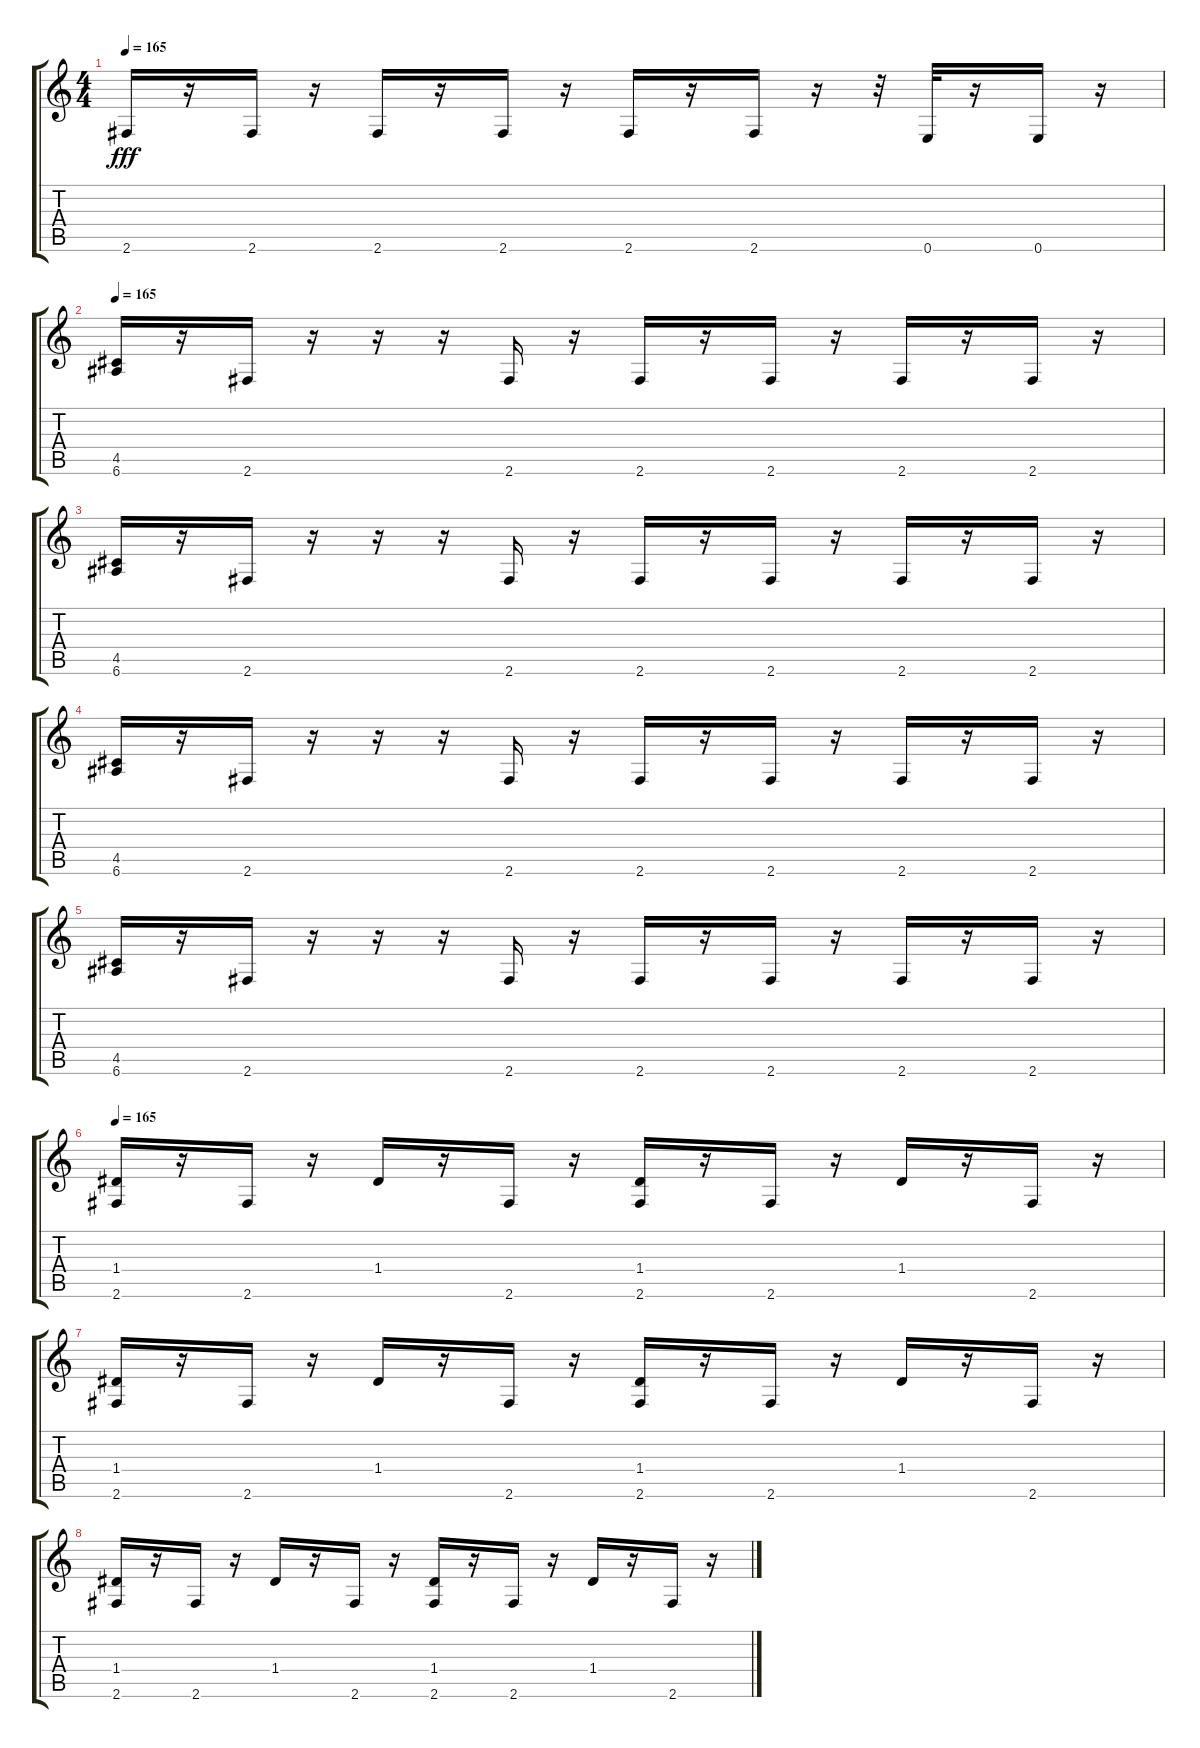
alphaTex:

\track "" {instrument acousticguitarnylon}
\staff {score tabs}
\tuning (E4 B3 G3 D3 A2 E2) {hide}
\ts (4 4)
\tempo 165
\clef g2
\ks c
2.6.16{dy fff} r.16 2.6.16 r.16 2.6.16 r.16 2.6.16 r.16 2.6.16 r.16 2.6.16 r.16 r.32 0.6.32 r.16 0.6.16 r.16 |
\tempo 165
(4.5 6.6).16 r.16 2.6.16 r.16 r.16 r.16 2.6.16 r.16 2.6.16 r.16 2.6.16 r.16 2.6.16 r.16 2.6.16 r.16 |
(4.5 6.6).16 r.16 2.6.16 r.16 r.16 r.16 2.6.16 r.16 2.6.16 r.16 2.6.16 r.16 2.6.16 r.16 2.6.16 r.16 |
(4.5 6.6).16 r.16 2.6.16 r.16 r.16 r.16 2.6.16 r.16 2.6.16 r.16 2.6.16 r.16 2.6.16 r.16 2.6.16 r.16 |
(4.5 6.6).16 r.16 2.6.16 r.16 r.16 r.16 2.6.16 r.16 2.6.16 r.16 2.6.16 r.16 2.6.16 r.16 2.6.16 r.16 |
\tempo 165
(1.4 2.6).16 r.16 2.6.16 r.16 1.4.16 r.16 2.6.16 r.16 (1.4 2.6).16 r.16 2.6.16 r.16 1.4.16 r.16 2.6.16 r.16 |
(1.4 2.6).16 r.16 2.6.16 r.16 1.4.16 r.16 2.6.16 r.16 (1.4 2.6).16 r.16 2.6.16 r.16 1.4.16 r.16 2.6.16 r.16 |
(1.4 2.6).16 r.16 2.6.16 r.16 1.4.16 r.16 2.6.16 r.16 (1.4 2.6).16 r.16 2.6.16 r.16 1.4.16 r.16 2.6.16 r.16
